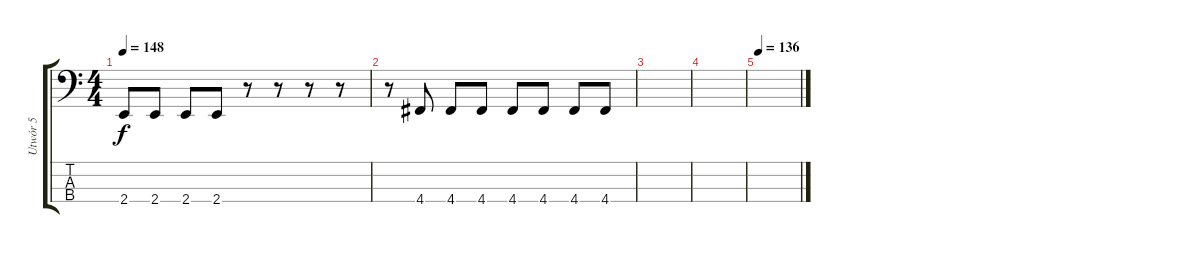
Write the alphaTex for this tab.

\track ("Utwór 5" "Utwór 5") {instrument electricbassfinger}
\staff {score tabs}
\tuning (G2 D2 A1 D1) {hide}
\ts (4 4)
\tempo 148
\clef f4
\ks c
2.4.8{dy f} 2.4.8 2.4.8 2.4.8 r.8 r.8 r.8 r.8 |
r.8 4.4.8 4.4.8 4.4.8 4.4.8 4.4.8 4.4.8 4.4.8 |
|
|
\tempo 136
